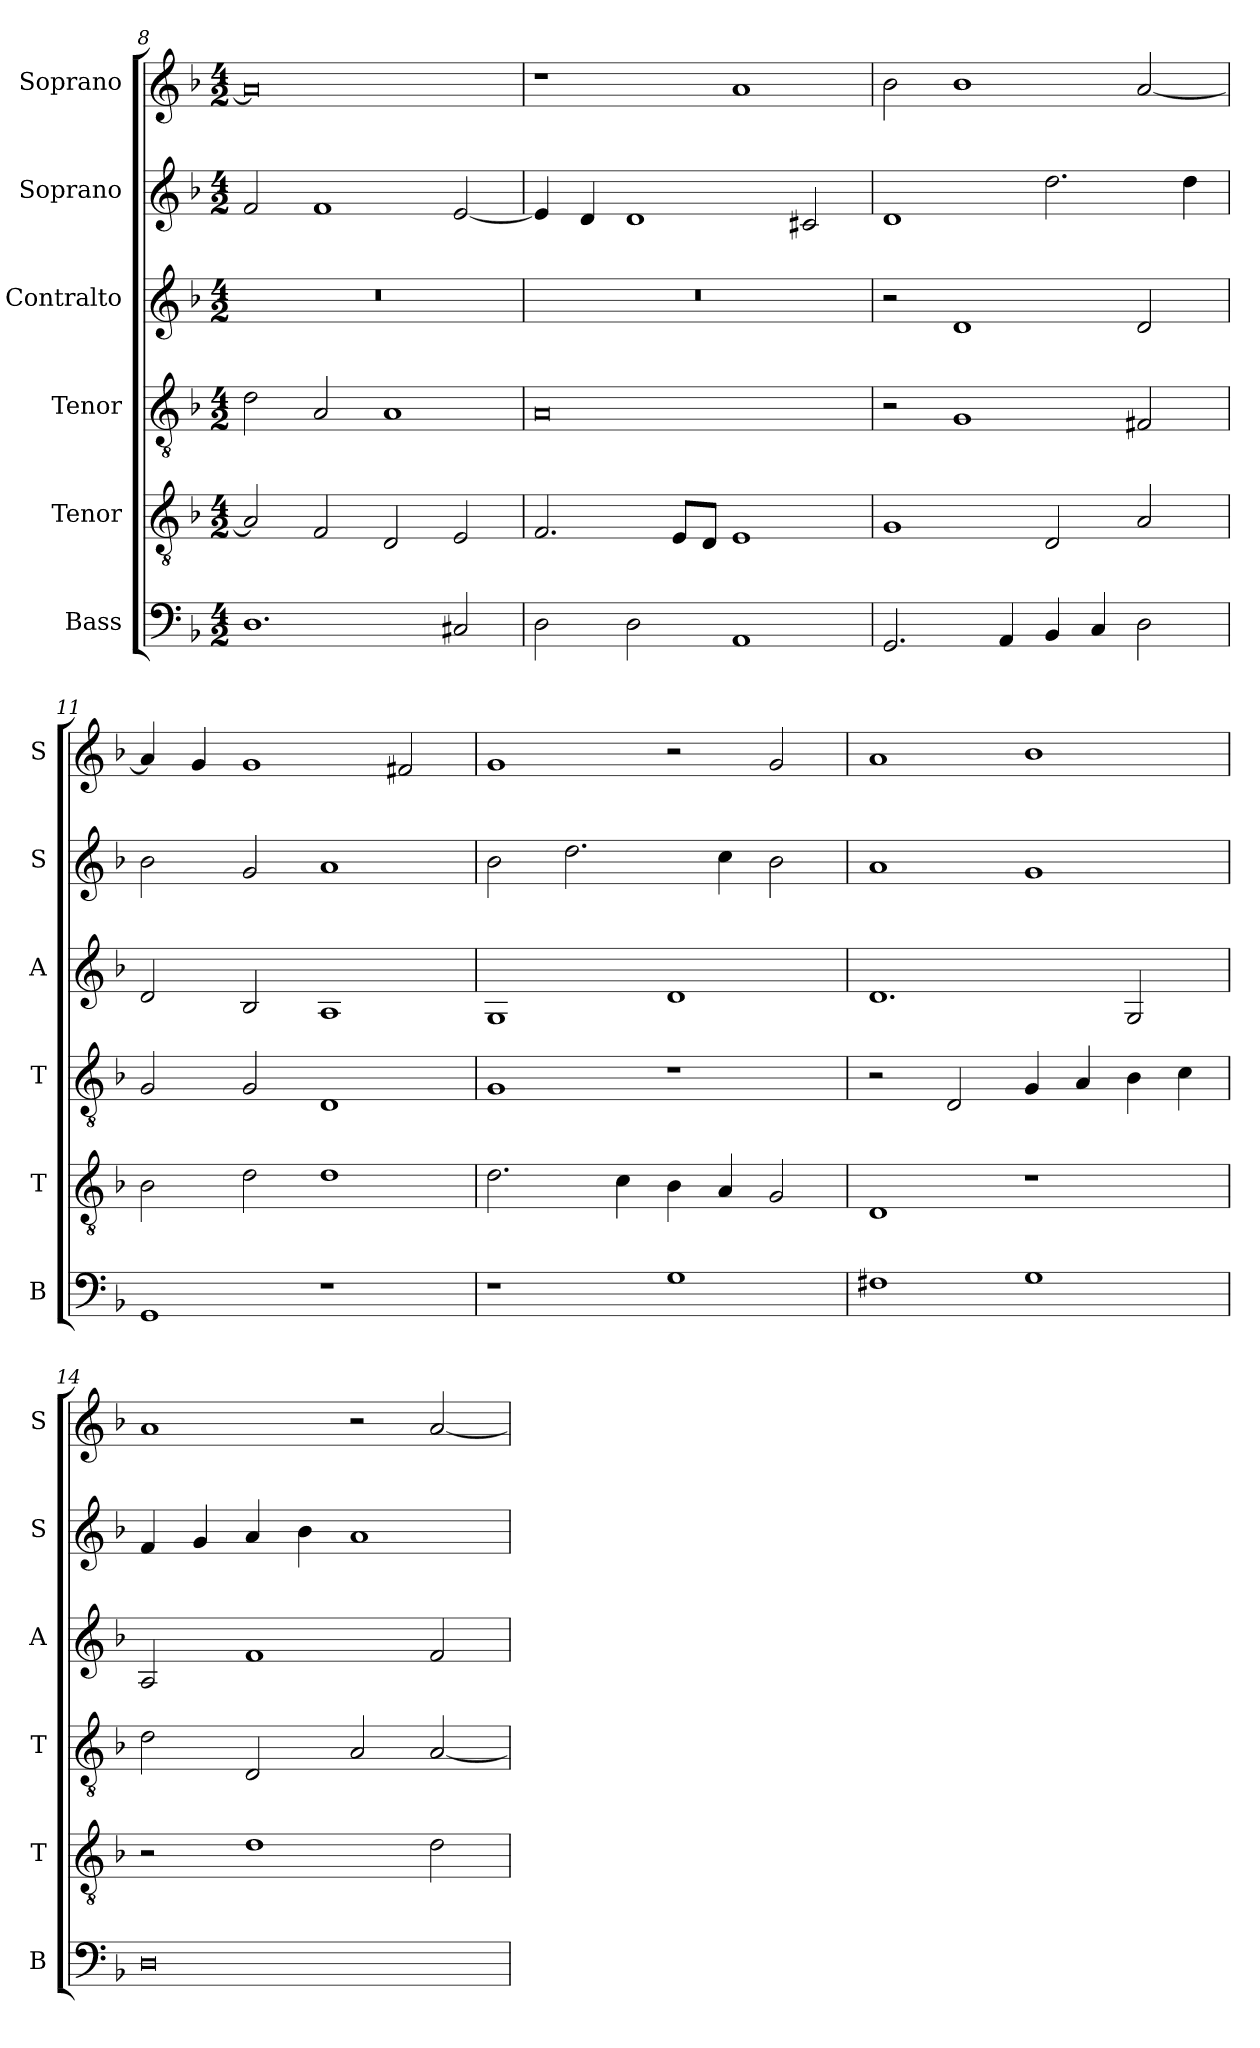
**kern	**kern	**kern	**kern	**kern	**kern
*part6	*part5	*part4	*part3	*part2	*part1
*staff6	*staff5	*staff4	*staff3	*staff2	*staff1
*I"Bass	*I"Tenor	*I"Tenor	*I"Contralto	*I"Soprano	*I"Soprano
*I'B	*I'T	*I'T	*I'A	*I'S	*I'S
*clefF4	*clefGv2	*clefGv2	*clefG2	*clefG2	*clefG2
*k[b-]	*k[b-]	*k[b-]	*k[b-]	*k[b-]	*k[b-]
*G:dor	*G:dor	*G:dor	*G:dor	*G:dor	*G:dor
*M4/2	*M4/2	*M4/2	*M4/2	*M4/2	*M4/2
=8	=8	=8	=8	=8	=8
1.D	2A]	2d	0r	2f	0a]
.	2F	2A	.	1f	.
.	2D	1A	.	.	.
2C#X	2E	.	.	[2e	.
=9	=9	=9	=9	=9	=9
2D	2.F	0A	0r	4e]	1r
.	.	.	.	4d	.
2D	.	.	.	1d	.
.	8E/L	.	.	.	.
.	8D/J	.	.	.	.
1AA	1E	.	.	.	1a
.	.	.	.	2c#X	.
=10	=10	=10	=10	=10	=10
2.GG	1G	2r	2r	1d	2b-
.	.	1G	1d	.	1b-
4AA	.	.	.	.	.
4BB-	2D	.	.	2.dd	.
4C	.	.	.	.	.
2D	2A	2F#X	2d	.	[2a
.	.	.	.	4dd	.
=11	=11	=11	=11	=11	=11
1GG	2B-	2G	2d	2b-	4a]
.	.	.	.	.	4g
.	2d	2G	2B-	2g	1g
1r	1d	1D	1A	1a	.
.	.	.	.	.	2f#X
=12	=12	=12	=12	=12	=12
1r	2.d	1G	1G	2b-	1g
.	.	.	.	2.dd	.
.	4c	.	.	.	.
1G	4B-	1r	1d	.	2r
.	4A	.	.	4cc	.
.	2G	.	.	2b-	2g
=13	=13	=13	=13	=13	=13
1F#X	1D	2r	1.d	1a	1a
.	.	2D	.	.	.
1G	1r	4G	.	1g	1b-
.	.	4A	.	.	.
.	.	4B-	2G	.	.
.	.	4c	.	.	.
=14	=14	=14	=14	=14	=14
0D	2r	2d	2A	4f	1a
.	.	.	.	4g	.
.	1d	2D	1f	4a	.
.	.	.	.	4b-	.
.	.	2A	.	1a	2r
.	2d	[2A	2f	.	[2a
=	=	=	=	=	=
*-	*-	*-	*-	*-	*-
